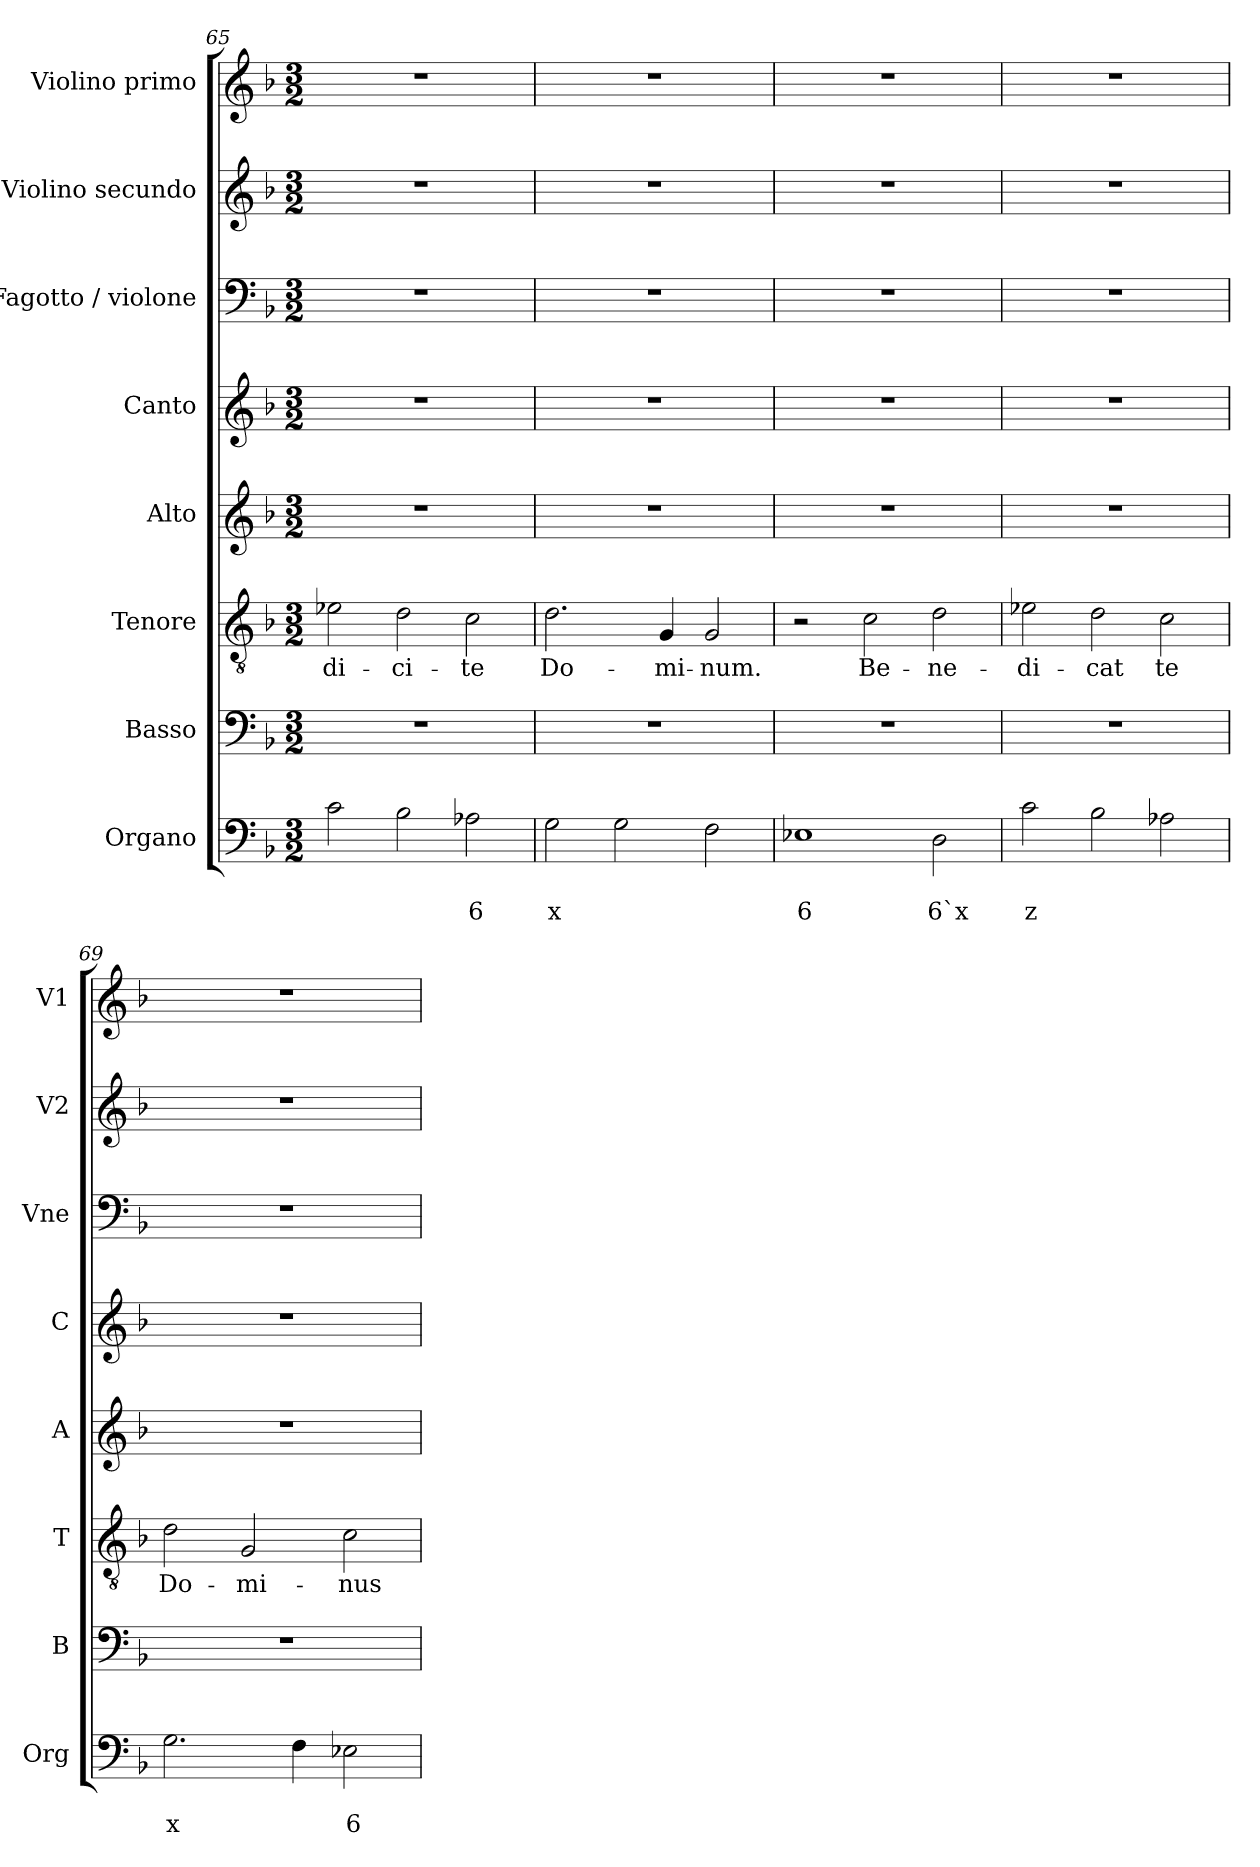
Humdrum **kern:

**kern	**text	**text	**kern	**kern	**text	**kern	**kern	**kern	**kern	**kern
*part8	*part8	*part8	*part7	*part6	*part6	*part5	*part4	*part3	*part2	*part1
*staff8	*staff8	*staff8	*staff7	*staff6	*staff6	*staff5	*staff4	*staff3	*staff2	*staff1
*I"Organo	*	*	*I"Basso	*I"Tenore	*	*I"Alto	*I"Canto	*I"Fagotto / violone	*I"Violino secundo	*I"Violino primo
*I'Org	*	*	*I'B	*I'T	*	*I'A	*I'C	*I'Vne	*I'V2	*I'V1
!!LO:PB:g=z
*clefF4	*	*	*clefF4	*clefGv2	*	*clefG2	*clefG2	*clefF4	*clefG2	*clefG2
*k[b-]	*	*	*k[b-]	*k[b-]	*	*k[b-]	*k[b-]	*k[b-]	*k[b-]	*k[b-]
*F:	*	*	*F:	*F:	*	*F:	*F:	*F:	*F:	*F:
*M3/2	*	*	*M3/2	*M3/2	*	*M3/2	*M3/2	*M3/2	*M3/2	*M3/2
=65	=65	=65	=65	=65	=65	=65	=65	=65	=65	=65
!	!	!	!	!	!LO:LY:b	!	!	!	!	!
2c\	.	.	1.r	2e-X\	-di-	1.r	1.r	1.r	1.r	1.r
!	!	!	!	!	!LO:LY:b	!	!	!	!	!
2B-\	.	.	.	2d\	-ci-	.	.	.	.	.
!	!	!LO:LY:b	!	!	!LO:LY:b	!	!	!	!	!
2A-X\	.	6	.	2c\	-te	.	.	.	.	.
=66	=66	=66	=66	=66	=66	=66	=66	=66	=66	=66
!	!	!LO:LY:b	!	!	!LO:LY:b	!	!	!	!	!
2G\	.	x	1.r	2.d\	Do-	1.r	1.r	1.r	1.r	1.r
2G\	.	.	.	.	.	.	.	.	.	.
!	!	!	!	!	!LO:LY:b	!	!	!	!	!
.	.	.	.	4G/	-mi-	.	.	.	.	.
!	!	!	!	!	!LO:LY:b	!	!	!	!	!
2F\	.	.	.	2G/	-num.	.	.	.	.	.
=67	=67	=67	=67	=67	=67	=67	=67	=67	=67	=67
!	!	!LO:LY:b	!	!	!	!	!	!	!	!
1E-X	.	6	1.r	2r	.	1.r	1.r	1.r	1.r	1.r
!	!	!	!	!	!LO:LY:b	!	!	!	!	!
.	.	.	.	2c\	Be-	.	.	.	.	.
!	!	!LO:LY:b	!	!	!LO:LY:b	!	!	!	!	!
2D\	.	6`x	.	2d\	-ne-	.	.	.	.	.
=68	=68	=68	=68	=68	=68	=68	=68	=68	=68	=68
!	!	!LO:LY:b	!	!	!LO:LY:b	!	!	!	!	!
2c\	.	z	1.r	2e-X\	-di-	1.r	1.r	1.r	1.r	1.r
!	!	!	!	!	!LO:LY:b	!	!	!	!	!
2B-\	.	.	.	2d\	-cat	.	.	.	.	.
!	!	!	!	!	!LO:LY:b	!	!	!	!	!
2A-X\	.	.	.	2c\	te	.	.	.	.	.
=69	=69	=69	=69	=69	=69	=69	=69	=69	=69	=69
!	!	!LO:LY:b	!	!	!LO:LY:b	!	!	!	!	!
2.G\	.	x	1.r	2d\	Do-	1.r	1.r	1.r	1.r	1.r
!	!	!	!	!	!LO:LY:b	!	!	!	!	!
.	.	.	.	2G/	-mi-	.	.	.	.	.
4F\	.	.	.	.	.	.	.	.	.	.
!	!	!LO:LY:b	!	!	!LO:LY:b	!	!	!	!	!
2E-X\	.	6	.	2c\	-nus	.	.	.	.	.
=	=	=	=	=	=	=	=	=	=	=
*-	*-	*-	*-	*-	*-	*-	*-	*-	*-	*-
